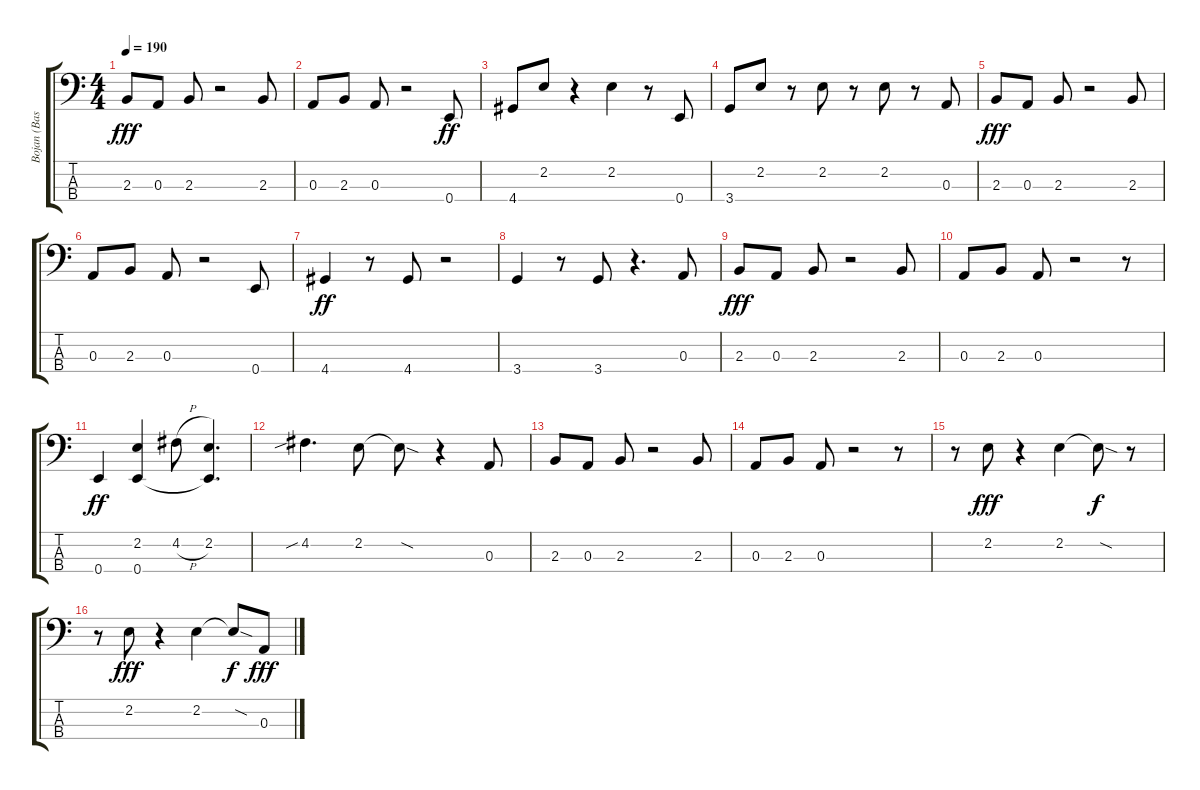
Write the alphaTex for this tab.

\track ("Bojan (Bass)" "Bojan (Bas") {instrument electricbassfinger}
\staff {score tabs}
\tuning (G2 D2 A1 E1) {hide}
\ts (4 4)
\tempo 190
\clef f4
\ks c
2.3.8{dy fff} 0.3.8 2.3.8 r.2 2.3.8 |
0.3.8 2.3.8 0.3.8 r.2 0.4.8{dy ff} |
4.4.8 2.2.8 r.4 2.2.4 r.8 0.4.8 |
3.4.8 2.2.8 r.8 2.2.8 r.8 2.2.8 r.8 0.3.8 |
2.3.8{dy fff} 0.3.8 2.3.8 r.2 2.3.8 |
0.3.8 2.3.8 0.3.8 r.2 0.4.8 |
4.4.4{dy ff} r.8 4.4.8 r.2 |
3.4.4 r.8 3.4.8 r.4{d} 0.3.8 |
2.3.8{dy fff} 0.3.8 2.3.8 r.2 2.3.8 |
0.3.8 2.3.8 0.3.8 r.2 r.8 |
0.4.4{dy ff} (2.2 0.4).4 4.2{h}.8 (2.2 0.4{t}).4{d} |
4.2{sib}.4{d} 2.2.8 2.2{sod t}.8 r.4 0.3.8 |
2.3.8 0.3.8 2.3.8 r.2 2.3.8 |
0.3.8 2.3.8 0.3.8 r.2 r.8 |
r.8 2.2.8{dy fff} r.4 2.2.4 2.2{sod t}.8{dy f} r.8 |
r.8 2.2.8{dy fff} r.4 2.2.4 2.2{sod t}.8{dy f} 0.3.8{dy fff}
